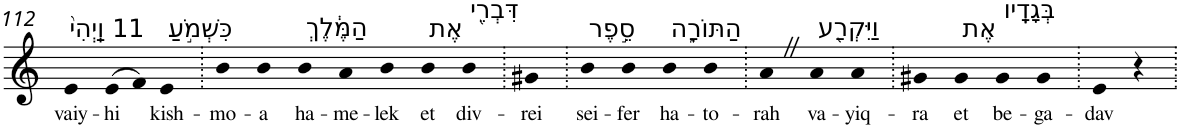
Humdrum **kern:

**kern	**text
*part1	*part1
*staff1	*staff1
*I"Piano	*
*I'Pno	*
!!LO:PB:g=z
*clefG2	*
*k[]	*
=112	=112
!LO:TX:a:t=11 וַֽיְהִי֙	!
!	!LO:LY:b
4e	vaiy-
!	!LO:LY:b
(>8e	-hi
8f)	.
!LO:TX:a:t=כִּשְׁמֹ֣עַ	!
!	!LO:LY:b
4e	kish-
=113.	=113.
!	!LO:LY:b
4b	-mo-
!	!LO:LY:b
4b	-a
!LO:TX:a:t=הַמֶּ֔לֶךְ	!
!	!LO:LY:b
4b	ha-
!	!LO:LY:b
4a	-me-
!	!LO:LY:b
4b	-lek
!LO:TX:a:t=אֶת	!
!	!LO:LY:b
4b	et
!LO:TX:a:t=דִּבְרֵ֖י	!
!	!LO:LY:b
4b	div-
=114.	=114.
!	!LO:LY:b
4g#X	-rei
=115.	=115.
!LO:TX:a:t=סֵ֣פֶר	!
!	!LO:LY:b
4b	sei-
!	!LO:LY:b
4b	-fer
!LO:TX:a:t=הַתּוֹרָ֑ה	!
!	!LO:LY:b
4b	ha-
!	!LO:LY:b
4b	-to-
=116.	=116.
!	!LO:LY:b
4aZ	-rah
!LO:TX:a:t=וַיִּקְרַ֖ע	!
!	!LO:LY:b
4a	va-
!	!LO:LY:b
4a	-yiq-
=117.	=117.
!	!LO:LY:b
4g#X	-ra
!LO:TX:a:t=אֶת	!
!	!LO:LY:b
4g#	et
!LO:TX:a:t=בְּגָדָֽיו	!
!	!LO:LY:b
4g#	be-
!	!LO:LY:b
4g#	-ga-
=118.	=118.
!	!LO:LY:b
4e	-dav
4r	.
=.	=.
*-	*-
